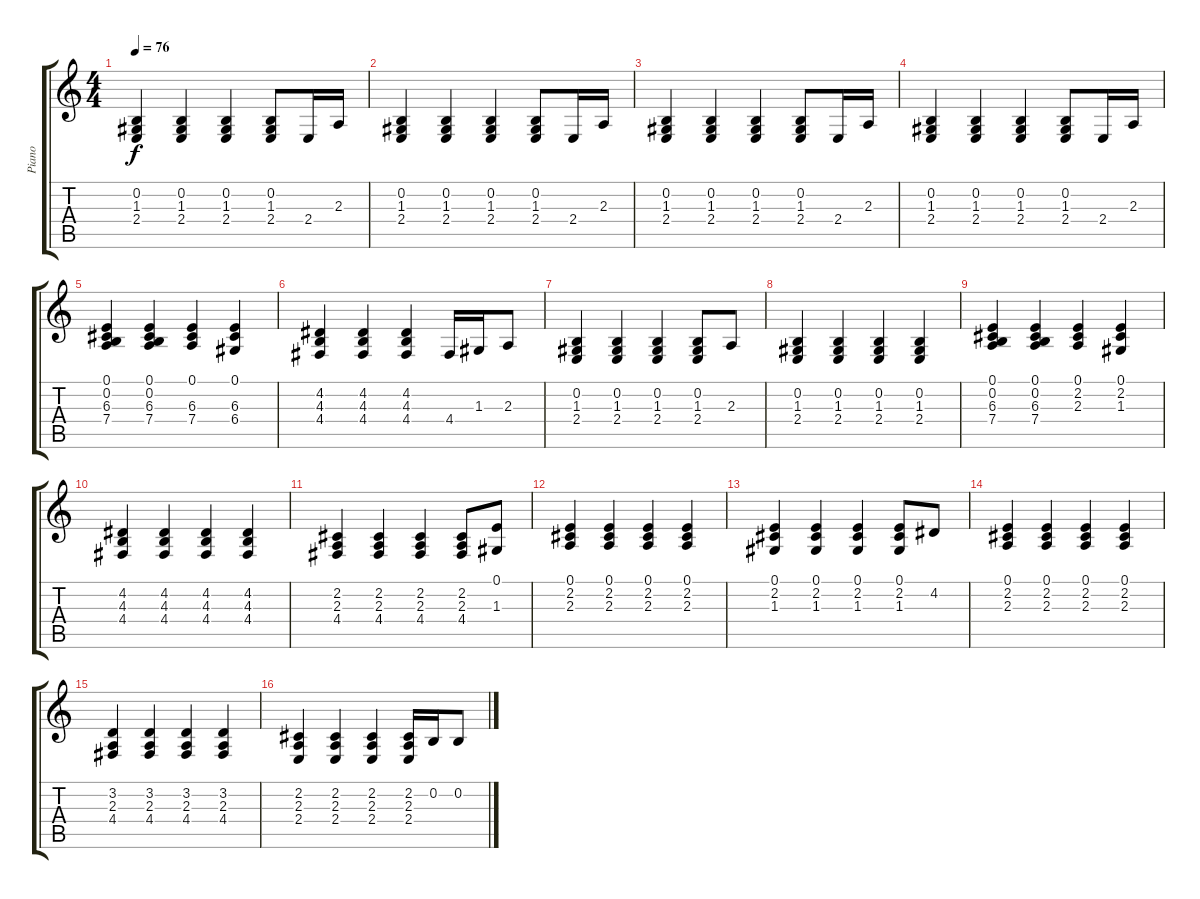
\track ("Piano" "Piano") {instrument brightacousticpiano}
\staff {score tabs}
\tuning (E4 B3 G3 D3 A2 E2) {hide}
\ts (4 4)
\tempo 76
\clef g2
\ks c
(0.2 1.3 2.4).4{dy f instrument brightacousticpiano} (0.2 1.3 2.4).4 (0.2 1.3 2.4).4 (0.2 1.3 2.4).8 2.4.16 2.3.16 |
(0.2 1.3 2.4).4 (0.2 1.3 2.4).4 (0.2 1.3 2.4).4 (0.2 1.3 2.4).8 2.4.16 2.3.16 |
(0.2 1.3 2.4).4 (0.2 1.3 2.4).4 (0.2 1.3 2.4).4 (0.2 1.3 2.4).8 2.4.16 2.3.16 |
(0.2 1.3 2.4).4 (0.2 1.3 2.4).4 (0.2 1.3 2.4).4 (0.2 1.3 2.4).8 2.4.16 2.3.16 |
(0.1 0.2 6.3 7.4).4 (0.1 0.2 6.3 7.4).4 (0.1 6.3 7.4).4 (0.1 6.3 6.4).4 |
(4.2 4.3 4.4).4 (4.2 4.3 4.4).4 (4.2 4.3 4.4).4 4.4.16 1.3.16 2.3.8 |
(0.2 1.3 2.4).4 (0.2 1.3 2.4).4 (0.2 1.3 2.4).4 (0.2 1.3 2.4).8 2.3.8 |
(0.2 1.3 2.4).4 (0.2 1.3 2.4).4 (0.2 1.3 2.4).4 (0.2 1.3 2.4).4 |
(0.1 0.2 6.3 7.4).4 (0.1 0.2 6.3 7.4).4 (0.1 2.2 2.3).4 (0.1 2.2 1.3).4 |
(4.2 4.3 4.4).4 (4.2 4.3 4.4).4 (4.2 4.3 4.4).4 (4.2 4.3 4.4).4 |
(2.2 2.3 4.4).4 (2.2 2.3 4.4).4 (2.2 2.3 4.4).4 (2.2 2.3 4.4).8 (0.1 1.3).8 |
(0.1 2.2 2.3).4 (0.1 2.2 2.3).4 (0.1 2.2 2.3).4 (0.1 2.2 2.3).4 |
(0.1 2.2 1.3).4 (0.1 2.2 1.3).4 (0.1 2.2 1.3).4 (0.1 2.2 1.3).8 4.2.8 |
(0.1 2.2 2.3).4 (0.1 2.2 2.3).4 (0.1 2.2 2.3).4 (0.1 2.2 2.3).4 |
(3.2 2.3 4.4).4 (3.2 2.3 4.4).4 (3.2 2.3 4.4).4 (3.2 2.3 4.4).4 |
(2.2 2.3 2.4).4 (2.2 2.3 2.4).4 (2.2 2.3 2.4).4 (2.2 2.3 2.4).16 0.2.16 0.2.8
